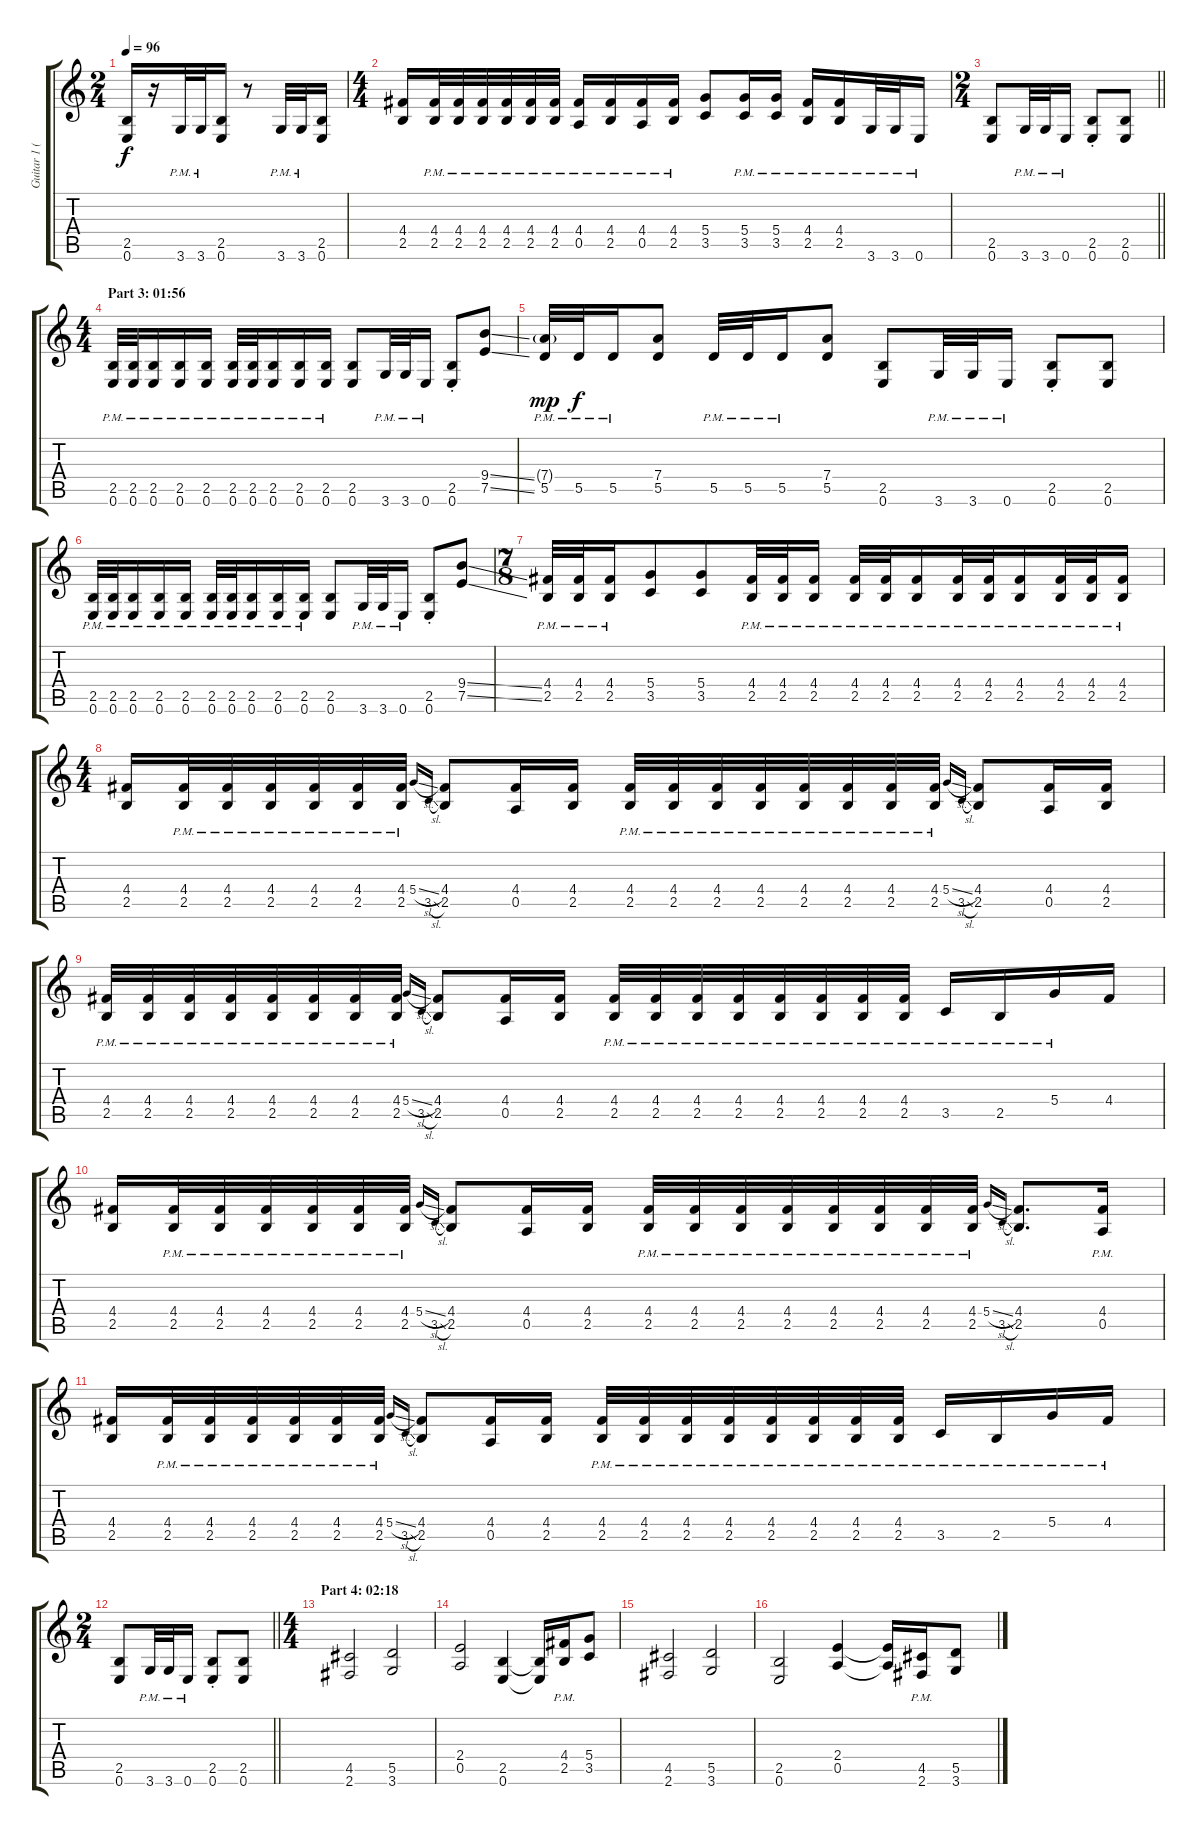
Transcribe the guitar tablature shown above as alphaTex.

\track ("Guitar 1 (Distortion)" "Guitar 1 (") {instrument distortionguitar}
\staff {score tabs}
\tuning (E4 B3 G3 D3 A2 E2) {hide}
\ts (2 4)
\tempo 96
\clef g2
\ks c
(2.5 0.6).16{dy f} r.16 3.6{pm}.32 3.6{pm}.32 (2.5 0.6).16 r.8 3.6{pm}.32 3.6{pm}.32 (2.5 0.6).16 |
\ts (4 4)
(4.4 2.5).16 (4.4{pm} 2.5{pm}).32 (4.4{pm} 2.5{pm}).32 (4.4{pm} 2.5{pm}).32 (4.4{pm} 2.5{pm}).32 (4.4{pm} 2.5{pm}).32 (4.4{pm} 2.5{pm}).32 (4.4{pm} 0.5{pm}).16 (4.4{pm} 2.5{pm}).16 (4.4{pm} 0.5{pm}).16 (4.4{pm} 2.5{pm}).16 (5.4 3.5).8 (5.4{pm} 3.5{pm}).16 (5.4{pm} 3.5{pm}).16 (4.4{pm} 2.5{pm}).16 (4.4{pm} 2.5{pm}).16 3.6{pm}.32 3.6{pm}.32 0.6{pm}.16 |
\ts (2 4)
\barLineRight lightlight
(2.5 0.6).8 3.6{pm}.32 3.6{pm}.32 0.6{pm}.16 (2.5{st} 0.6{st}).8 (2.5 0.6).8 |
\ts (4 4)
\section ("" "Part 3: 01:56")
(2.5{pm} 0.6{pm}).32 (2.5{pm} 0.6{pm}).32 (2.5{pm} 0.6{pm}).16 (2.5{pm} 0.6{pm}).16 (2.5{pm} 0.6{pm}).16 (2.5{pm} 0.6{pm}).32 (2.5{pm} 0.6{pm}).32 (2.5{pm} 0.6{pm}).16 (2.5{pm} 0.6{pm}).16 (2.5{pm} 0.6{pm}).16 (2.5 0.6).8 3.6{pm}.32 3.6{pm}.32 0.6{pm}.16 (2.5{st} 0.6{st}).8 (9.4{ss} 7.5{ss}).8 |
(7.4{g pm} 5.5{pm}).32{dy mp} 5.5{pm}.32{dy f} 5.5{pm}.16 (7.4 5.5).8 5.5{pm}.32 5.5{pm}.32 5.5{pm}.16 (7.4 5.5).8 (2.5 0.6).8 3.6{pm}.32 3.6{pm}.32 0.6{pm}.16 (2.5{st} 0.6{st}).8 (2.5 0.6).8 |
(2.5{pm} 0.6{pm}).32 (2.5{pm} 0.6{pm}).32 (2.5{pm} 0.6{pm}).16 (2.5{pm} 0.6{pm}).16 (2.5{pm} 0.6{pm}).16 (2.5{pm} 0.6{pm}).32 (2.5{pm} 0.6{pm}).32 (2.5{pm} 0.6{pm}).16 (2.5{pm} 0.6{pm}).16 (2.5{pm} 0.6{pm}).16 (2.5 0.6).8 3.6{pm}.32 3.6{pm}.32 0.6{pm}.16 (2.5{st} 0.6{st}).8 (9.4{ss} 7.5{ss}).8 |
\ts (7 8)
(4.4{pm} 2.5{pm}).32 (4.4{pm} 2.5{pm}).32 (4.4{pm} 2.5{pm}).16 (5.4 3.5).8 (5.4 3.5).8 (4.4{pm} 2.5{pm}).32 (4.4{pm} 2.5{pm}).32 (4.4{pm} 2.5{pm}).16 (4.4{pm} 2.5{pm}).32 (4.4{pm} 2.5{pm}).32 (4.4{pm} 2.5{pm}).16 (4.4{pm} 2.5{pm}).32 (4.4{pm} 2.5{pm}).32 (4.4{pm} 2.5{pm}).16 (4.4{pm} 2.5{pm}).32 (4.4{pm} 2.5{pm}).32 (4.4{pm} 2.5{pm}).16 |
\ts (4 4)
(4.4 2.5).16 (4.4{pm} 2.5{pm}).32 (4.4{pm} 2.5{pm}).32 (4.4{pm} 2.5{pm}).32 (4.4{pm} 2.5{pm}).32 (4.4{pm} 2.5{pm}).32 (4.4{pm} 2.5{pm}).32 5.4{sl}.16{gr onbeat} 3.5{sl}.16{gr onbeat} (4.4 2.5).8 (4.4 0.5).16 (4.4 2.5).16 (4.4{pm} 2.5{pm}).32 (4.4{pm} 2.5{pm}).32 (4.4{pm} 2.5{pm}).32 (4.4{pm} 2.5{pm}).32 (4.4{pm} 2.5{pm}).32 (4.4{pm} 2.5{pm}).32 (4.4{pm} 2.5{pm}).32 (4.4{pm} 2.5{pm}).32 5.4{sl}.16{gr onbeat} 3.5{sl}.16{gr onbeat} (4.4 2.5).8 (4.4 0.5).16 (4.4 2.5).16 |
(4.4{pm} 2.5{pm}).32 (4.4{pm} 2.5{pm}).32 (4.4{pm} 2.5{pm}).32 (4.4{pm} 2.5{pm}).32 (4.4{pm} 2.5{pm}).32 (4.4{pm} 2.5{pm}).32 (4.4{pm} 2.5{pm}).32 (4.4{pm} 2.5{pm}).32 5.4{sl}.16{gr onbeat} 3.5{sl}.16{gr onbeat} (4.4 2.5).8 (4.4 0.5).16 (4.4 2.5).16 (4.4{pm} 2.5{pm}).32 (4.4{pm} 2.5{pm}).32 (4.4{pm} 2.5{pm}).32 (4.4{pm} 2.5{pm}).32 (4.4{pm} 2.5{pm}).32 (4.4{pm} 2.5{pm}).32 (4.4{pm} 2.5{pm}).32 (4.4{pm} 2.5{pm}).32 3.5{pm}.16 2.5{pm}.16 5.4{pm}.16 4.4.16 |
(4.4 2.5).16 (4.4{pm} 2.5{pm}).32 (4.4{pm} 2.5{pm}).32 (4.4{pm} 2.5{pm}).32 (4.4{pm} 2.5{pm}).32 (4.4{pm} 2.5{pm}).32 (4.4{pm} 2.5{pm}).32 5.4{sl}.16{gr onbeat} 3.5{sl}.16{gr onbeat} (4.4 2.5).8 (4.4 0.5).16 (4.4 2.5).16 (4.4{pm} 2.5{pm}).32 (4.4{pm} 2.5{pm}).32 (4.4{pm} 2.5{pm}).32 (4.4{pm} 2.5{pm}).32 (4.4{pm} 2.5{pm}).32 (4.4{pm} 2.5{pm}).32 (4.4{pm} 2.5{pm}).32 (4.4{pm} 2.5{pm}).32 5.4{sl}.16{gr onbeat} 3.5{sl}.16{gr onbeat} (4.4 2.5).8{d} (4.4{pm} 0.5{pm}).16 |
(4.4 2.5).16 (4.4{pm} 2.5{pm}).32 (4.4{pm} 2.5{pm}).32 (4.4{pm} 2.5{pm}).32 (4.4{pm} 2.5{pm}).32 (4.4{pm} 2.5{pm}).32 (4.4{pm} 2.5{pm}).32 5.4{sl}.16{gr onbeat} 3.5{sl}.16{gr onbeat} (4.4 2.5).8 (4.4 0.5).16 (4.4 2.5).16 (4.4{pm} 2.5{pm}).32 (4.4{pm} 2.5{pm}).32 (4.4{pm} 2.5{pm}).32 (4.4{pm} 2.5{pm}).32 (4.4{pm} 2.5{pm}).32 (4.4{pm} 2.5{pm}).32 (4.4{pm} 2.5{pm}).32 (4.4{pm} 2.5{pm}).32 3.5{pm}.16 2.5{pm}.16 5.4{pm}.16 4.4{pm}.16 |
\ts (2 4)
\barLineRight lightlight
(2.5 0.6).8 3.6{pm}.32 3.6{pm}.32 0.6{pm}.16 (2.5{st} 0.6{st}).8 (2.5 0.6).8 |
\ts (4 4)
\section ("" "Part 4: 02:18")
(4.5 2.6).2 (5.5 3.6).2 |
(2.4 0.5).2 (2.5 0.6).4 (2.5{t} 0.6{t}).16 (4.4{pm} 2.5{pm}).16 (5.4 3.5).8 |
(4.5 2.6).2 (5.5 3.6).2 |
(2.5 0.6).2 (2.4 0.5).4 (2.4{t} 0.5{t}).16 (4.5{pm} 2.6{pm}).16 (5.5 3.6).8
